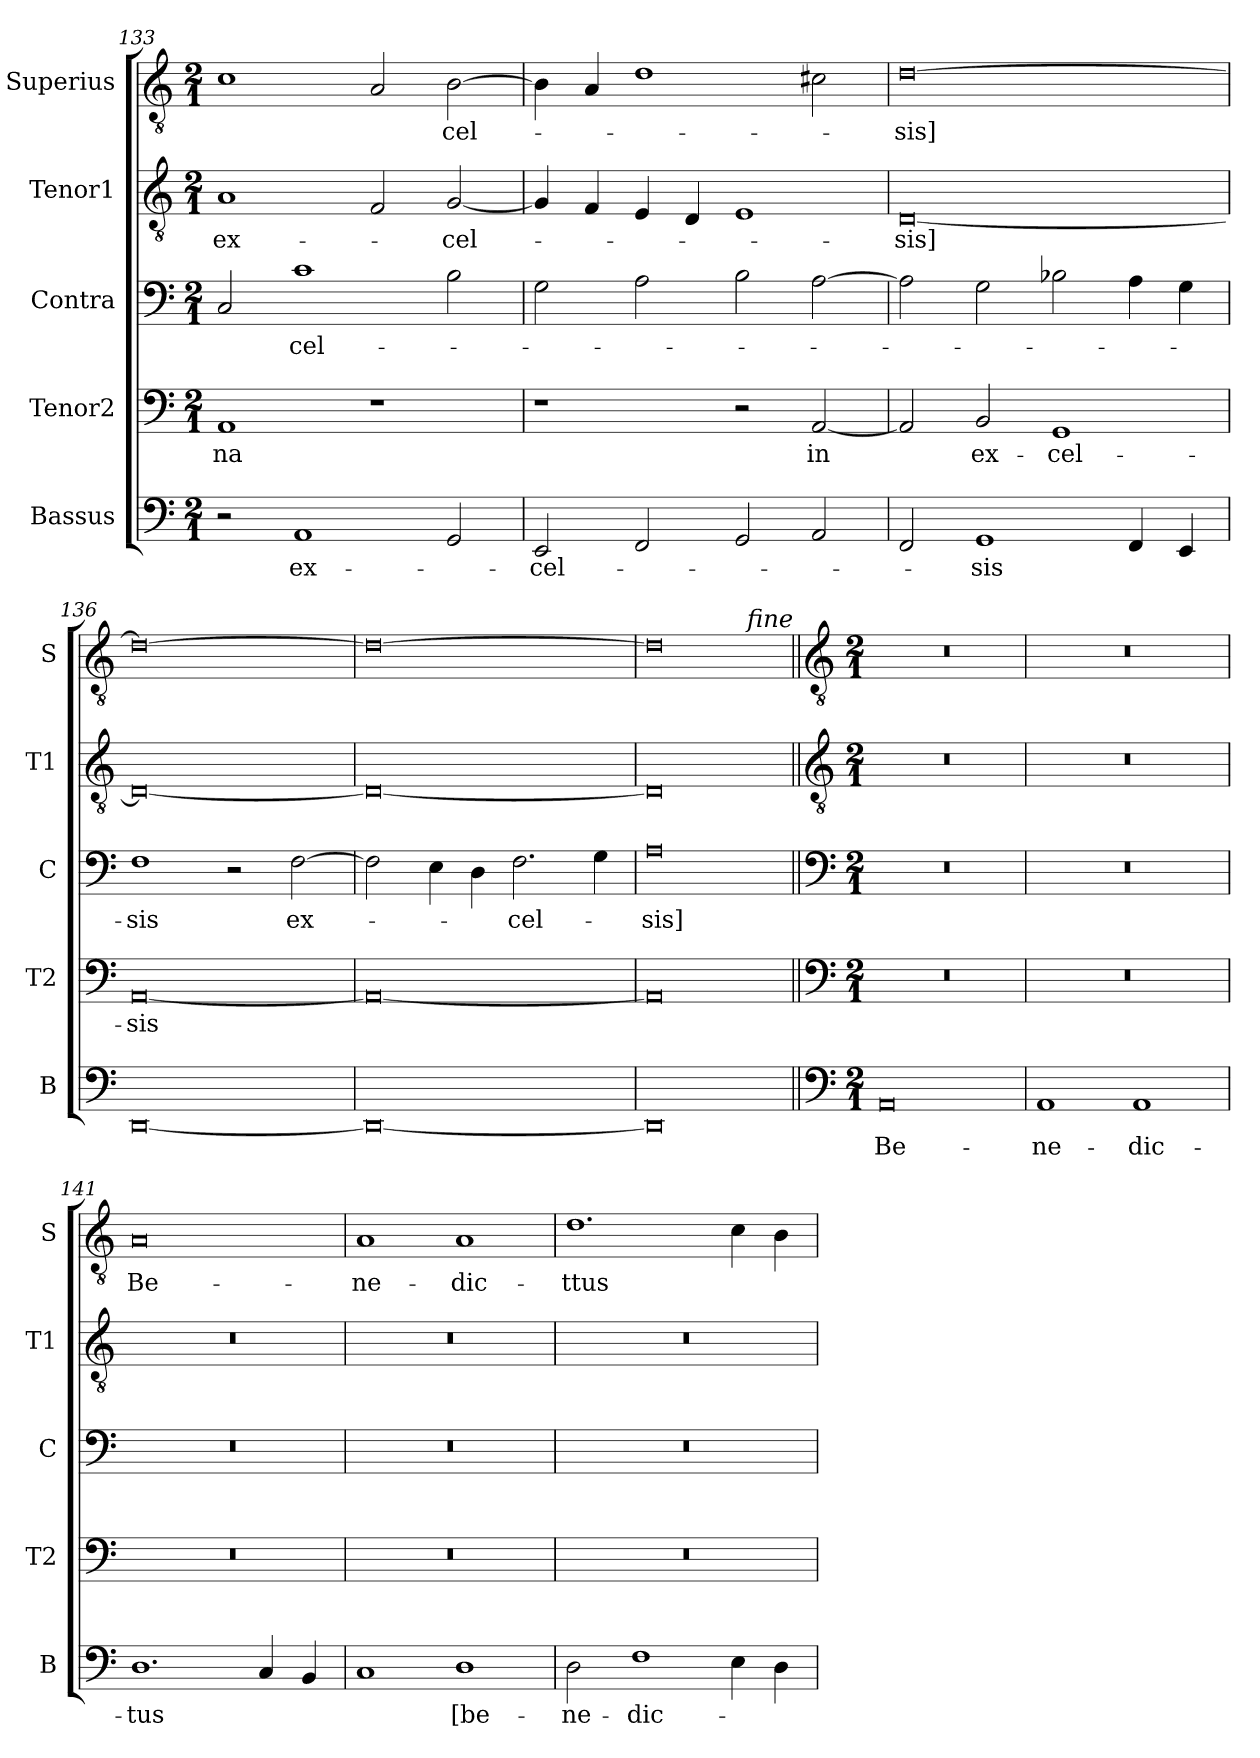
**kern	**text	**kern	**text	**kern	**text	**kern	**text	**kern	**text
*part5	*part5	*part4	*part4	*part3	*part3	*part2	*part2	*part1	*part1
*staff5	*staff5	*staff4	*staff4	*staff3	*staff3	*staff2	*staff2	*staff1	*staff1
*I"Bassus	*	*I"Tenor2	*	*I"Contra	*	*I"Tenor1	*	*I"Superius	*
*I'B	*	*I'T2	*	*I'C	*	*I'T1	*	*I'S	*
*clefF4	*	*clefF4	*	*clefF4	*	*clefGv2	*	*clefGv2	*
*k[]	*	*k[]	*	*k[]	*	*k[]	*	*k[]	*
*M2/1	*	*M2/1	*	*M2/1	*	*M2/1	*	*M2/1	*
=133	=133	=133	=133	=133	=133	=133	=133	=133	=133
2r	.	1AA	-na	2C/	.	1A	ex-	1c	.
1AA	ex-	.	.	1c	-cel-	.	.	.	.
.	.	1r	.	.	.	2F/	.	2A/	.
2GG/	.	.	.	2B\	.	[2G/	-cel-	[2B\	-cel-
=134	=134	=134	=134	=134	=134	=134	=134	=134	=134
2EE/	-cel-	1r	.	2G\	.	4G/]	.	4B\]	.
.	.	.	.	.	.	4F/	.	4A/	.
2FF/	.	.	.	2A\	.	4E/	.	1d	.
.	.	.	.	.	.	4D/	.	.	.
2GG/	.	2r	.	2B\	.	1E	.	.	.
2AA/	.	[2AA/	in	[2A\	.	.	.	2c#X\	.
=135	=135	=135	=135	=135	=135	=135	=135	=135	=135
2FF/	.	2AA/]	.	2A\]	.	[0D	-sis]	[0d	-sis]
1GG	-sis	2BB/	ex-	2G\	.	.	.	.	.
.	.	1GG	-cel-	2B-X\	.	.	.	.	.
4FF/	.	.	.	4A\	.	.	.	.	.
4EE/	.	.	.	4G\	.	.	.	.	.
=136	=136	=136	=136	=136	=136	=136	=136	=136	=136
[0DD	.	[0AA	-sis	1F	-sis	0D_	.	0d_	.
.	.	.	.	2r	.	.	.	.	.
.	.	.	.	[2F\	ex-	.	.	.	.
=137	=137	=137	=137	=137	=137	=137	=137	=137	=137
0DD_	.	0AA_	.	2F\]	.	0D_	.	0d_	.
.	.	.	.	4E\	.	.	.	.	.
.	.	.	.	4D\	.	.	.	.	.
.	.	.	.	2.F\	-cel-	.	.	.	.
.	.	.	.	4G\	.	.	.	.	.
=138	=138	=138	=138	=138	=138	=138	=138	=138	=138
0DD]	.	0AA]	.	0A	-sis]-	0D]	.	0d]	.
!	!	!	!	!	!	!	!	!LO:TX:a:i:rj:t=fine	!
!!LO:LB:g=z
=139||	=139||	=139||	=139||	=139||	=139||	=139||	=139||	=139||	=139||
*clefF4	*	*clefF4	*	*clefF4	*	*clefGv2	*	*clefGv2	*
*k[]	*	*k[]	*	*k[]	*	*k[]	*	*k[]	*
*M2/1	*	*M2/1	*	*M2/1	*	*M2/1	*	*M2/1	*
0AA	Be-	0r	.	0r	.	0r	.	0r	.
=140	=140	=140	=140	=140	=140	=140	=140	=140	=140
1AA	-ne-	0r	.	0r	.	0r	.	0r	.
1AA	-dic-	.	.	.	.	.	.	.	.
=141	=141	=141	=141	=141	=141	=141	=141	=141	=141
1.D	-tus	0r	.	0r	.	0r	.	0A	Be-
4C/	.	.	.	.	.	.	.	.	.
4BB/	.	.	.	.	.	.	.	.	.
=142	=142	=142	=142	=142	=142	=142	=142	=142	=142
1C	.	0r	.	0r	.	0r	.	1A	-ne-
1D	[be-	.	.	.	.	.	.	1A	-dic-
=143	=143	=143	=143	=143	=143	=143	=143	=143	=143
2D\	-ne-	0r	.	0r	.	0r	.	1.d	-ttus
1F	-dic-	.	.	.	.	.	.	.	.
4E\	.	.	.	.	.	.	.	4c\	.
4D\	.	.	.	.	.	.	.	4B\	.
=	=	=	=	=	=	=	=	=	=
*-	*-	*-	*-	*-	*-	*-	*-	*-	*-
